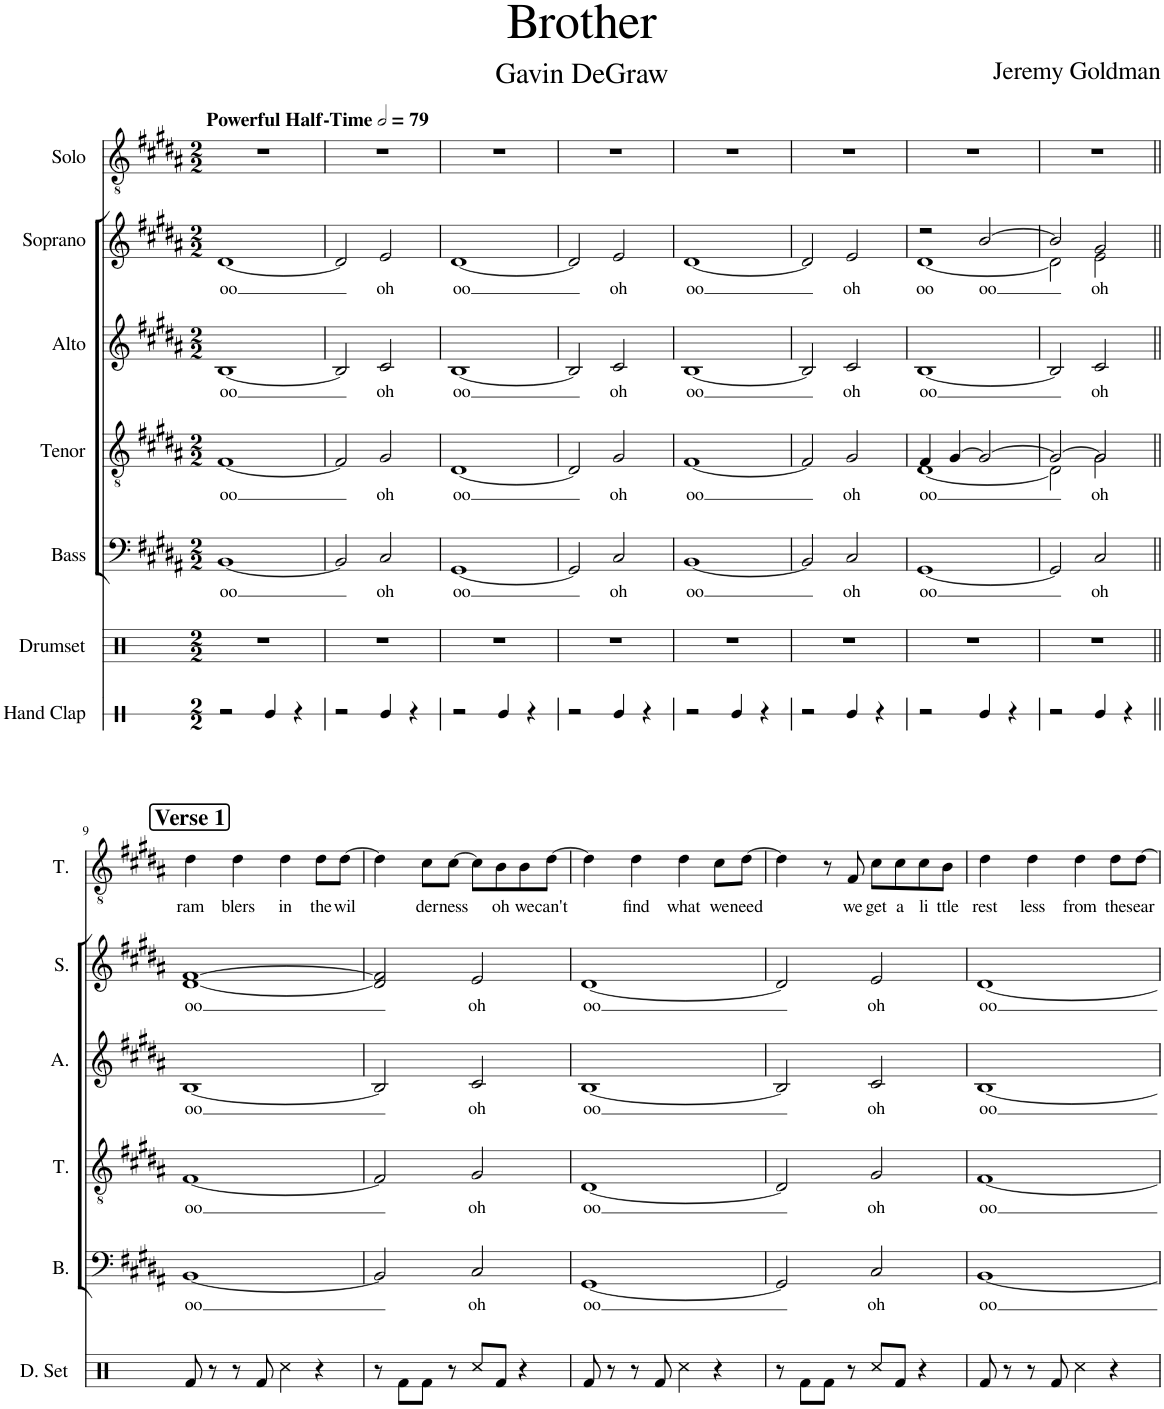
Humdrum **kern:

**kern	**kern	**kern	**text	**kern	**text	**kern	**text	**kern	**text	**kern	**text
*part7	*part6	*part5	*part5	*part4	*part4	*part3	*part3	*part2	*part2	*part1	*part1
*staff7	*staff6	*staff5	*staff5	*staff4	*staff4	*staff3	*staff3	*staff2	*staff2	*staff1	*staff1
*I"Hand Clap	*I"Drumset	*I"Bass	*	*I"Tenor	*	*I"Alto	*	*I"Soprano	*	*I"Solo	*
*I'Hd. Clp.	*I'D. Set	*I'B.	*	*I'T.	*	*I'A.	*	*I'S.	*	*	*
*stria1	*	*	*	*	*	*	*	*	*	*	*
*clefX	*clefX	*clefF4	*	*clefGv2	*	*clefG2	*	*clefG2	*	*clefGv2	*
*k[]	*k[]	*k[f#c#g#d#a#]	*	*k[f#c#g#d#a#]	*	*k[f#c#g#d#a#]	*	*k[f#c#g#d#a#]	*	*k[f#c#g#d#a#]	*
*M2/2	*M2/2	*M2/2	*	*M2/2	*	*M2/2	*	*M2/2	*	*M2/2	*
*MM158	*MM158	*MM158	*	*MM158	*	*MM158	*	*MM158	*	*MM158	*
=1	=1	=1	=1	=1	=1	=1	=1	=1	=1	=1	=1
!	!	!	!	!	!	!	!	!	!	!LO:TX:a:B:t=Powerful Half-Time	!
!	!	!	!LO:LY:b	!	!LO:LY:b	!	!LO:LY:b	!	!LO:LY:b	!	!
2r	1r	[1BB	oo	[1F#	oo	[1B	oo	[1d#	oo	1r	.
4Re/	.	.	.	.	.	.	.	.	.	.	.
4r	.	.	.	.	.	.	.	.	.	.	.
=2	=2	=2	=2	=2	=2	=2	=2	=2	=2	=2	=2
2r	1r	2BB/]	.	2F#/]	.	2B/]	.	2d#/]	.	1r	.
!	!	!	!LO:LY:b	!	!LO:LY:b	!	!LO:LY:b	!	!LO:LY:b	!	!
4Re/	.	2C#/	oh	2G#/	oh	2c#/	oh	2e/	oh	.	.
4r	.	.	.	.	.	.	.	.	.	.	.
=3	=3	=3	=3	=3	=3	=3	=3	=3	=3	=3	=3
!	!	!	!LO:LY:b	!	!LO:LY:b	!	!LO:LY:b	!	!LO:LY:b	!	!
2r	1r	[1GG#	oo	[1D#	oo	[1B	oo	[1d#	oo	1r	.
4Re/	.	.	.	.	.	.	.	.	.	.	.
4r	.	.	.	.	.	.	.	.	.	.	.
=4	=4	=4	=4	=4	=4	=4	=4	=4	=4	=4	=4
2r	1r	2GG#/]	.	2D#/]	.	2B/]	.	2d#/]	.	1r	.
!	!	!	!LO:LY:b	!	!LO:LY:b	!	!LO:LY:b	!	!LO:LY:b	!	!
4Re/	.	2C#/	oh	2G#/	oh	2c#/	oh	2e/	oh	.	.
4r	.	.	.	.	.	.	.	.	.	.	.
=5	=5	=5	=5	=5	=5	=5	=5	=5	=5	=5	=5
!	!	!	!LO:LY:b	!	!LO:LY:b	!	!LO:LY:b	!	!LO:LY:b	!	!
2r	1r	[1BB	oo	[1F#	oo	[1B	oo	[1d#	oo	1r	.
4Re/	.	.	.	.	.	.	.	.	.	.	.
4r	.	.	.	.	.	.	.	.	.	.	.
=6	=6	=6	=6	=6	=6	=6	=6	=6	=6	=6	=6
2r	1r	2BB/]	.	2F#/]	.	2B/]	.	2d#/]	.	1r	.
!	!	!	!LO:LY:b	!	!LO:LY:b	!	!LO:LY:b	!	!LO:LY:b	!	!
4Re/	.	2C#/	oh	2G#/	oh	2c#/	oh	2e/	oh	.	.
4r	.	.	.	.	.	.	.	.	.	.	.
=7	=7	=7	=7	=7	=7	=7	=7	=7	=7	=7	=7
!	!	!	!LO:LY:b	!	!LO:LY:b	!	!LO:LY:b	!	!LO:LY:b	!	!
*	*	*	*	*^	*	*	*	*^	*	*	*
2r	1r	[1GG#	oo	4F#/	[1D#	oo	[1B	oo	2r	[1d#	oo	1r	.
.	.	.	.	[4G#/	.	.	.	.	.	.	.	.	.
!	!	!	!	!	!	!	!	!	!	!	!LO:LY:b	!	!
4Re/	.	.	.	2G#/_	.	.	.	.	[2b/	.	oo	.	.
4r	.	.	.	.	.	.	.	.	.	.	.	.	.
=8	=8	=8	=8	=8	=8	=8	=8	=8	=8	=8	=8	=8	=8
2r	1r	2GG#/]	.	2G#/_	2D#\]	.	2B/]	.	2b/]	2d#\]	.	1r	.
!	!	!	!LO:LY:b	!	!	!LO:LY:b	!	!LO:LY:b	!	!	!LO:LY:b	!	!
4Re/	.	2C#/	oh	2G#/]	2G#\	oh	2c#/	oh	2g#/	2e\	oh	.	.
4r	.	.	.	.	.	.	.	.	.	.	.	.	.
*	*	*	*	*v	*v	*	*	*	*v	*v	*	*	*
!!LO:LB:g=z
!!LO:REH:place=s1:a:B:cj:fs=14:t=Verse 1
=9||	=9||	=9||	=9||	=9||	=9||	=9||	=9||	=9||	=9||	=9||	=9||
!	!	!	!LO:LY:b	!	!LO:LY:b	!	!LO:LY:b	!	!LO:LY:b	!	!LO:LY:b
1r	8Rf/	[1BB	oo	[1F#	oo	[1B	oo	[1d# [1f#	oo	4d#\	ram
.	8r	.	.	.	.	.	.	.	.	.	.
!	!	!	!	!	!	!	!	!	!	!	!LO:LY:b
.	8r	.	.	.	.	.	.	.	.	4d#\	blers
.	8Rf/	.	.	.	.	.	.	.	.	.	.
!	!	!	!	!	!	!	!	!	!	!	!LO:LY:b
.	4Rcc\	.	.	.	.	.	.	.	.	4d#\	in
!	!	!	!	!	!	!	!	!	!	!	!LO:LY:b
.	4r	.	.	.	.	.	.	.	.	8d#\L	the
!	!	!	!	!	!	!	!	!	!	!	!LO:LY:b
.	.	.	.	.	.	.	.	.	.	[8d#\J	wil
=10	=10	=10	=10	=10	=10	=10	=10	=10	=10	=10	=10
1r	8r	2BB/]	.	2F#/]	.	2B/]	.	2d#/] 2f#/]	.	4d#\]	.
.	8Rf\L	.	.	.	.	.	.	.	.	.	.
!	!	!	!	!	!	!	!	!	!	!	!LO:LY:b
.	8Rf\J	.	.	.	.	.	.	.	.	8c#\L	der
!	!	!	!	!	!	!	!	!	!	!	!LO:LY:b
.	8r	.	.	.	.	.	.	.	.	[8c#\J	ness
!	!	!	!LO:LY:b	!	!LO:LY:b	!	!LO:LY:b	!	!LO:LY:b	!	!
.	8Rcc/L	2C#/	oh	2G#/	oh	2c#/	oh	2e/	oh	8c#\L]	.
!	!	!	!	!	!	!	!	!	!	!	!LO:LY:b
.	8Rf/J	.	.	.	.	.	.	.	.	8B\	oh
!	!	!	!	!	!	!	!	!	!	!	!LO:LY:b
.	4r	.	.	.	.	.	.	.	.	8B\	we
!	!	!	!	!	!	!	!	!	!	!	!LO:LY:b
.	.	.	.	.	.	.	.	.	.	[8d#\J	can't
=11	=11	=11	=11	=11	=11	=11	=11	=11	=11	=11	=11
!	!	!	!LO:LY:b	!	!LO:LY:b	!	!LO:LY:b	!	!LO:LY:b	!	!
1r	8Rf/	[1GG#	oo	[1D#	oo	[1B	oo	[1d#	oo	4d#\]	.
.	8r	.	.	.	.	.	.	.	.	.	.
!	!	!	!	!	!	!	!	!	!	!	!LO:LY:b
.	8r	.	.	.	.	.	.	.	.	4d#\	find
.	8Rf/	.	.	.	.	.	.	.	.	.	.
!	!	!	!	!	!	!	!	!	!	!	!LO:LY:b
.	4Rcc\	.	.	.	.	.	.	.	.	4d#\	what
!	!	!	!	!	!	!	!	!	!	!	!LO:LY:b
.	4r	.	.	.	.	.	.	.	.	8c#\L	we
!	!	!	!	!	!	!	!	!	!	!	!LO:LY:b
.	.	.	.	.	.	.	.	.	.	[8d#\J	need
=12	=12	=12	=12	=12	=12	=12	=12	=12	=12	=12	=12
1r	8r	2GG#/]	.	2D#/]	.	2B/]	.	2d#/]	.	4d#\]	.
.	8Rf\L	.	.	.	.	.	.	.	.	.	.
.	8Rf\J	.	.	.	.	.	.	.	.	8r	.
!	!	!	!	!	!	!	!	!	!	!	!LO:LY:b
.	8r	.	.	.	.	.	.	.	.	8F#/	we
!	!	!	!LO:LY:b	!	!LO:LY:b	!	!LO:LY:b	!	!LO:LY:b	!	!LO:LY:b
.	8Rcc/L	2C#/	oh	2G#/	oh	2c#/	oh	2e/	oh	8c#\L	get
!	!	!	!	!	!	!	!	!	!	!	!LO:LY:b
.	8Rf/J	.	.	.	.	.	.	.	.	8c#\	a
!	!	!	!	!	!	!	!	!	!	!	!LO:LY:b
.	4r	.	.	.	.	.	.	.	.	8c#\	li
!	!	!	!	!	!	!	!	!	!	!	!LO:LY:b
.	.	.	.	.	.	.	.	.	.	8B\J	ttle
=13	=13	=13	=13	=13	=13	=13	=13	=13	=13	=13	=13
!	!	!	!LO:LY:b	!	!LO:LY:b	!	!LO:LY:b	!	!LO:LY:b	!	!LO:LY:b
1r	8Rf/	[1BB	oo	[1F#	oo	[1B	oo	[1d#	oo	4d#\	rest
.	8r	.	.	.	.	.	.	.	.	.	.
!	!	!	!	!	!	!	!	!	!	!	!LO:LY:b
.	8r	.	.	.	.	.	.	.	.	4d#\	less
.	8Rf/	.	.	.	.	.	.	.	.	.	.
!	!	!	!	!	!	!	!	!	!	!	!LO:LY:b
.	4Rcc\	.	.	.	.	.	.	.	.	4d#\	from
!	!	!	!	!	!	!	!	!	!	!	!LO:LY:b
.	4r	.	.	.	.	.	.	.	.	8d#\L	the
!	!	!	!	!	!	!	!	!	!	!	!LO:LY:b
.	.	.	.	.	.	.	.	.	.	[8d#\J	sear
=	=	=	=	=	=	=	=	=	=	=	=
*-	*-	*-	*-	*-	*-	*-	*-	*-	*-	*-	*-
